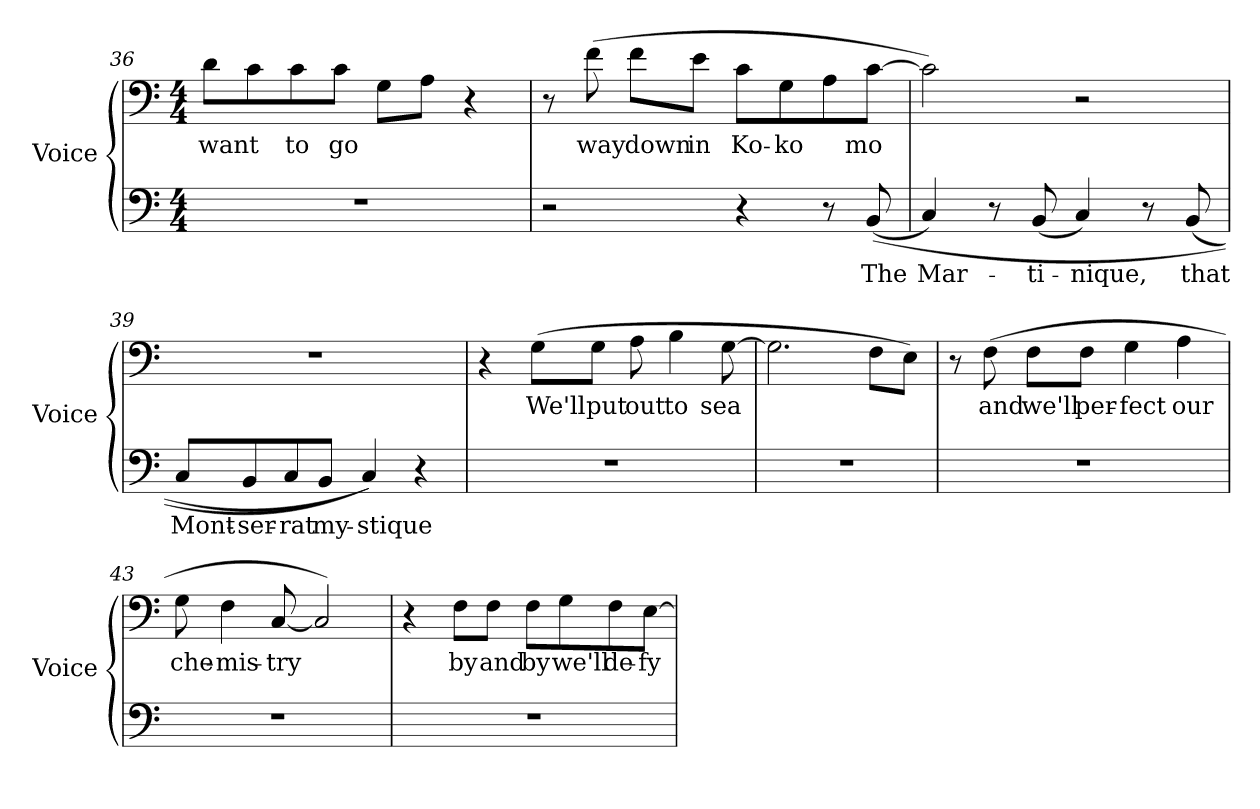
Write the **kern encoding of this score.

**kern	**text	**kern	**text
*part2	*part2	*part1	*part1
*staff2	*staff2	*staff1	*staff1
*I"Voice	*	*I"Voice	*
*I'Voice	*	*I'Voice	*
!!LO:LB:g=z
*clefF4	*	*clefF4	*
*k[]	*	*k[]	*
*C:	*	*C:	*
*M4/4	*	*M4/4	*
=36	=36	=36	=36
!	!	!	!LO:LY:b:color=#000000
1r	.	8di\L	want
.	.	8ci\	.
!	!	!	!LO:LY:b:color=#000000
.	.	8ci\	to
!	!	!	!LO:LY:b:color=#000000
.	.	8ci\J	go
.	.	8Gi\L	.
.	.	8Ai\J	.
.	.	4r	.
=37	=37	=37	=37
2r	.	8r	.
!	!	!	!LO:LY:b:color=#000000
.	.	(8fi\	way
!	!	!	!LO:LY:b:color=#000000
.	.	8fi\L	down
!	!	!	!LO:LY:b:color=#000000
.	.	8ei\J	in
!	!	!	!LO:LY:b:color=#000000
4r	.	8ci\L	Ko-
!	!	!	!LO:LY:b:color=#000000
.	.	8Gi\	-ko
8r	.	8Ai\	.
!	!LO:LY:b:color=#000000	!	!
!	!	!	!LO:LY:b:color=#000000
((8BBi/	The	[8ci\J	mo
=38	=38	=38	=38
!	!LO:LY:b:color=#000000	!	!
4Ci/)	Mar-	2ci\])	.
8r	.	.	.
!	!LO:LY:b:color=#000000	!	!
(8BBi/	-ti-	.	.
!	!LO:LY:b:color=#000000	!	!
4Ci/)	-nique,	2r	.
8r	.	.	.
!	!LO:LY:b:color=#000000	!	!
(8BBi/	that	.	.
!!LO:PB:g=z
=39	=39	=39	=39
!	!LO:LY:b:color=#000000	!	!
8Ci/L	Mont-	1r	.
!	!LO:LY:b:color=#000000	!	!
8BBi/	-ser-	.	.
!	!LO:LY:b:color=#000000	!	!
8Ci/	-rat	.	.
!	!LO:LY:b:color=#000000	!	!
8BBi/J	my-	.	.
!	!LO:LY:b:color=#000000	!	!
4Ci/))	-stique	.	.
4r	.	.	.
=40	=40	=40	=40
1r	.	4r	.
!	!	!	!LO:LY:b:color=#000000
.	.	(8Gi\L	We'll
!	!	!	!LO:LY:b:color=#000000
.	.	8Gi\J	put
!	!	!	!LO:LY:b:color=#000000
.	.	8Ai\	out
!	!	!	!LO:LY:b:color=#000000
.	.	4Bi\	to
!	!	!	!LO:LY:b:color=#000000
.	.	[8Gi\	sea
=41	=41	=41	=41
1r	.	2.Gi\]	.
.	.	8Fi\L	.
.	.	8Ei\J)	.
=42	=42	=42	=42
1r	.	8r	.
!	!	!	!LO:LY:b:color=#000000
.	.	(8Fi\	and
!	!	!	!LO:LY:b:color=#000000
.	.	8Fi\L	we'll
!	!	!	!LO:LY:b:color=#000000
.	.	8Fi\J	per-
!	!	!	!LO:LY:b:color=#000000
.	.	4Gi\	-fect
!	!	!	!LO:LY:b:color=#000000
.	.	4Ai\	our
!!LO:LB:g=z
=43	=43	=43	=43
!	!	!	!LO:LY:b:color=#000000
1r	.	8Gi\	che-
!	!	!	!LO:LY:b:color=#000000
.	.	4Fi\	-mis-
!	!	!	!LO:LY:b:color=#000000
.	.	[8Ci/	-try
.	.	2Ci/])	.
=44	=44	=44	=44
1r	.	4r	.
!	!	!	!LO:LY:b:color=#000000
.	.	8Fi\L	by
!	!	!	!LO:LY:b:color=#000000
.	.	8Fi\J	and
!	!	!	!LO:LY:b:color=#000000
.	.	8Fi\L	by
!	!	!	!LO:LY:b:color=#000000
.	.	8Gi\	we'll
!	!	!	!LO:LY:b:color=#000000
.	.	8Fi\	de-
!	!	!	!LO:LY:b:color=#000000
.	.	[8Ei\J	-fy
=	=	=	=
*-	*-	*-	*-
